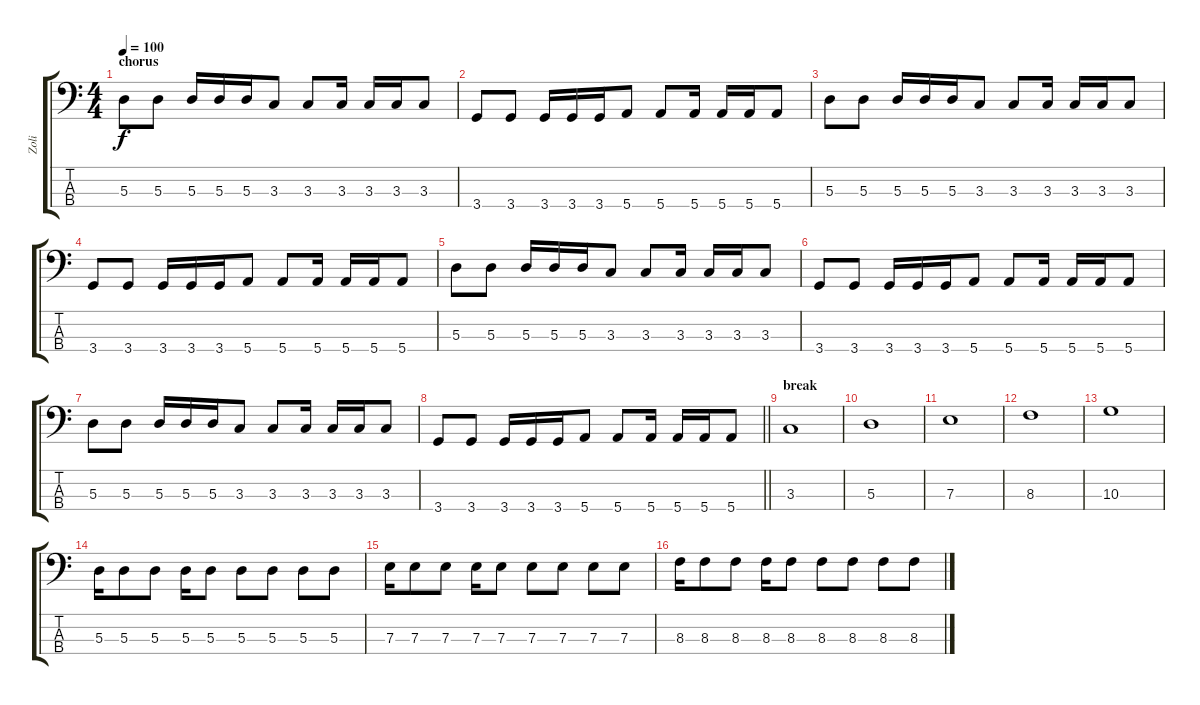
\track ("Zoli" "Zoli") {instrument slapbass1}
\staff {score tabs}
\tuning (G2 D2 A1 E1) {hide}
\ts (4 4)
\section ("" "chorus")
\tempo 100
\clef f4
\ks c
5.3.8{dy f} 5.3.8 5.3.16 5.3.16 5.3.16 3.3.8 3.3.8 3.3.16 3.3.16 3.3.16 3.3.8 |
3.4.8 3.4.8 3.4.16 3.4.16 3.4.16 5.4.8 5.4.8 5.4.16 5.4.16 5.4.16 5.4.8 |
5.3.8 5.3.8 5.3.16 5.3.16 5.3.16 3.3.8 3.3.8 3.3.16 3.3.16 3.3.16 3.3.8 |
3.4.8 3.4.8 3.4.16 3.4.16 3.4.16 5.4.8 5.4.8 5.4.16 5.4.16 5.4.16 5.4.8 |
5.3.8 5.3.8 5.3.16 5.3.16 5.3.16 3.3.8 3.3.8 3.3.16 3.3.16 3.3.16 3.3.8 |
3.4.8 3.4.8 3.4.16 3.4.16 3.4.16 5.4.8 5.4.8 5.4.16 5.4.16 5.4.16 5.4.8 |
5.3.8 5.3.8 5.3.16 5.3.16 5.3.16 3.3.8 3.3.8 3.3.16 3.3.16 3.3.16 3.3.8 |
\barLineRight lightlight
3.4.8 3.4.8 3.4.16 3.4.16 3.4.16 5.4.8 5.4.8 5.4.16 5.4.16 5.4.16 5.4.8 |
\section ("" "break")
3.3.1 |
5.3.1 |
7.3.1 |
8.3.1 |
10.3.1 |
5.3.16 5.3.8 5.3.8 5.3.16 5.3.8 5.3.8 5.3.8 5.3.8 5.3.8 |
7.3.16 7.3.8 7.3.8 7.3.16 7.3.8 7.3.8 7.3.8 7.3.8 7.3.8 |
8.3.16 8.3.8 8.3.8 8.3.16 8.3.8 8.3.8 8.3.8 8.3.8 8.3.8
